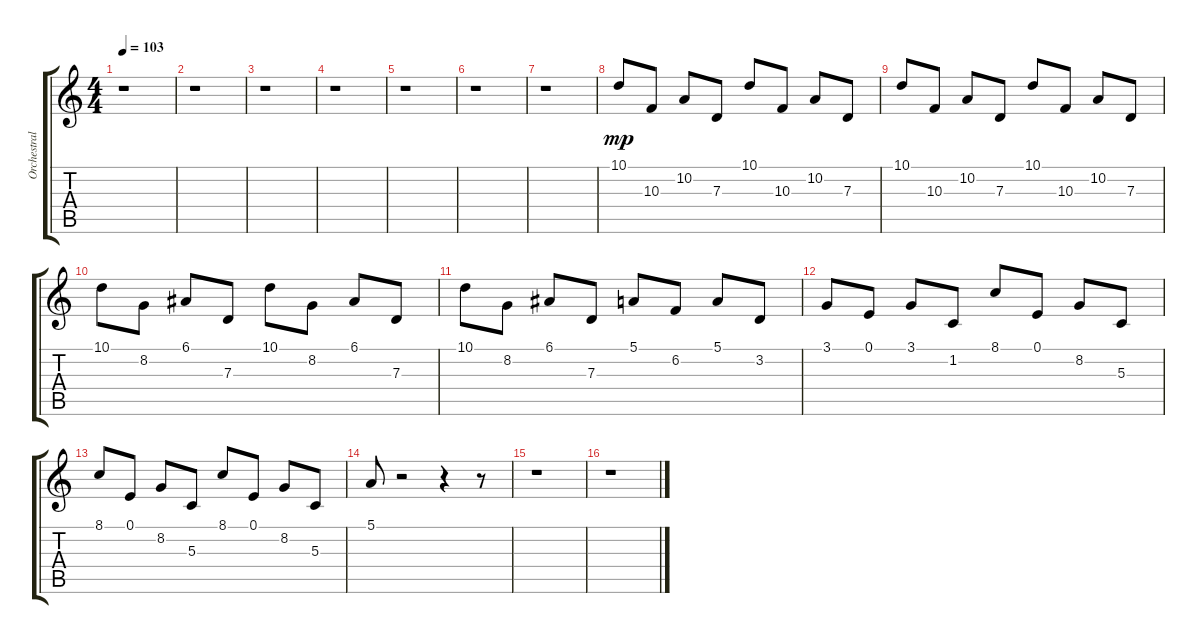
\track ("Orchestral harp" "Orchestral") {instrument orchestralharp}
\staff {score tabs}
\tuning (E4 B3 G3 D3 A2 E2) {hide}
\ts (4 4)
\tempo 103
\clef g2
\ks c
r.1{dy f} |
r.1 |
r.1 |
r.1 |
r.1 |
r.1 |
r.1 |
10.1.8{dy mp} 10.3.8 10.2.8 7.3.8 10.1.8 10.3.8 10.2.8 7.3.8 |
10.1.8 10.3.8 10.2.8 7.3.8 10.1.8 10.3.8 10.2.8 7.3.8 |
10.1.8 8.2.8 6.1.8 7.3.8 10.1.8 8.2.8 6.1.8 7.3.8 |
10.1.8 8.2.8 6.1.8 7.3.8 5.1.8 6.2.8 5.1.8 3.2.8 |
3.1.8 0.1.8 3.1.8 1.2.8 8.1.8 0.1.8 8.2.8 5.3.8 |
8.1.8 0.1.8 8.2.8 5.3.8 8.1.8 0.1.8 8.2.8 5.3.8 |
5.1.8 r.2 r.4 r.8 |
r.1 |
r.1
